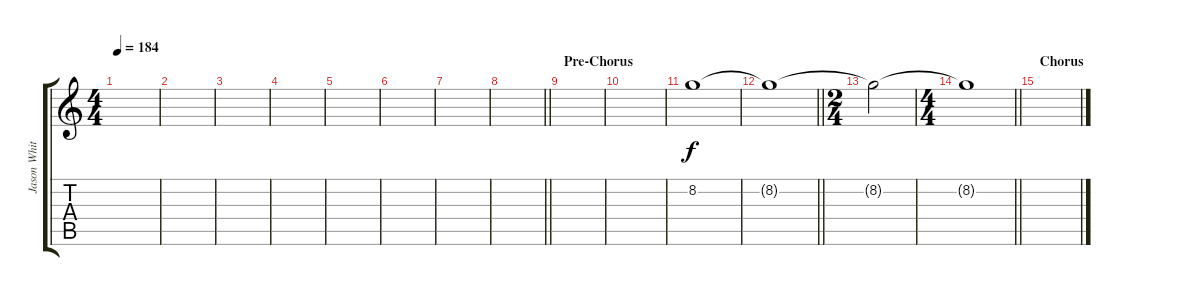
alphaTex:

\track ("Jason White - Guitar" "Jason Whit") {instrument overdrivenguitar}
\staff {score tabs}
\tuning (E4 B3 G3 D3 A2 E2) {hide}
\ts (4 4)
\tempo 184
\clef g2
\ks c
|
|
|
|
|
|
|
\barLineRight lightlight
|
\section ("" "Pre-Chorus")
|
|
8.2.1{volume 0} |
\barLineRight lightlight
8.2{t}.1 |
\ts (2 4)
8.2{t}.2 |
\ts (4 4)
\barLineRight lightlight
8.2{t}.1 |
\section ("" "Chorus")
